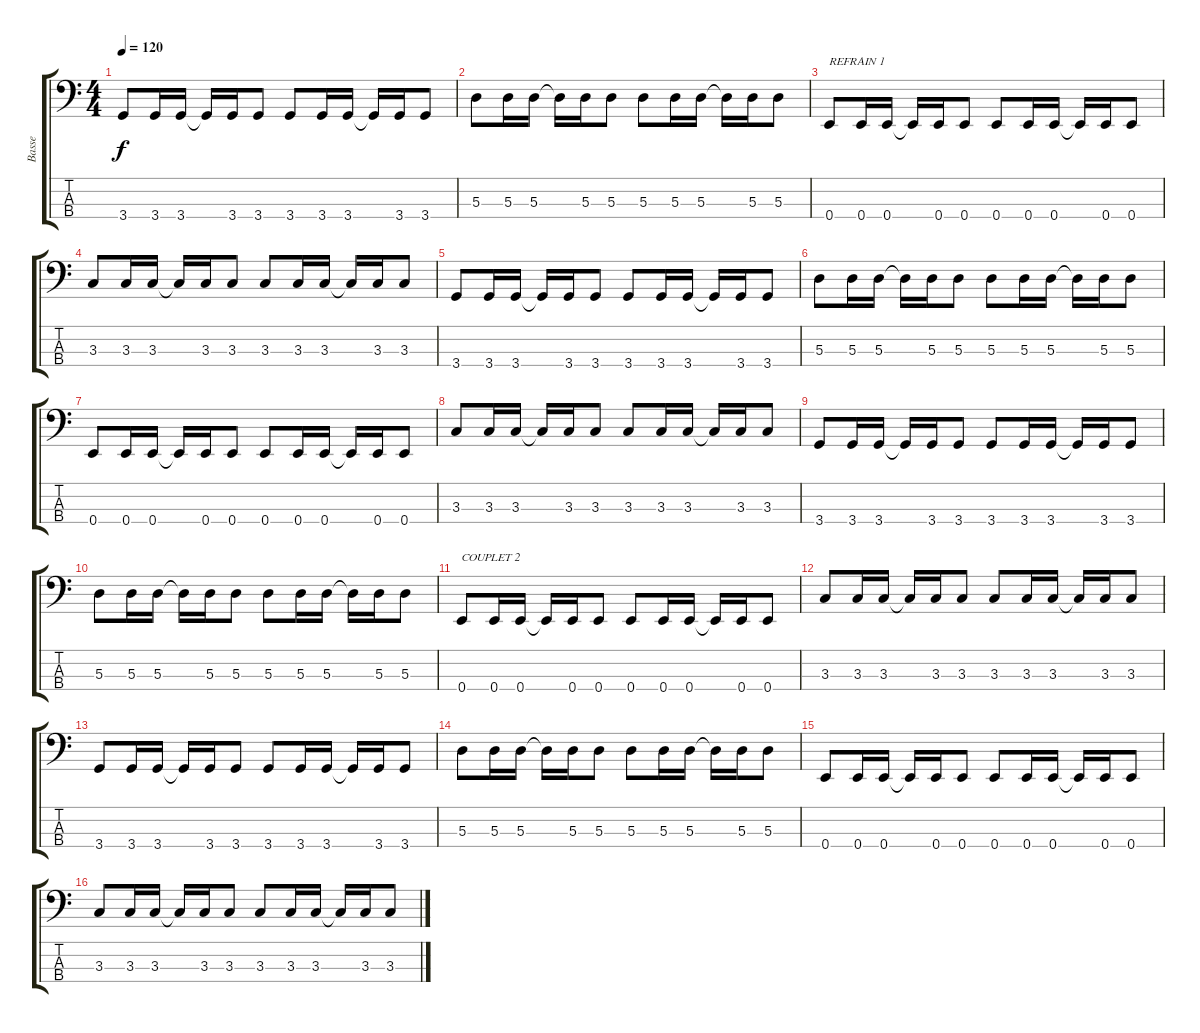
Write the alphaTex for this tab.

\track ("Basse" "Basse") {instrument electricbasspick}
\staff {score tabs}
\tuning (G2 D2 A1 E1) {hide}
\ts (4 4)
\tempo 120
\clef f4
\ks c
3.4.8{dy f} 3.4.16 3.4.16 3.4{t}.16 3.4.16 3.4.8 3.4.8 3.4.16 3.4.16 3.4{t}.16 3.4.16 3.4.8 |
5.3.8 5.3.16 5.3.16 5.3{t}.16 5.3.16 5.3.8 5.3.8 5.3.16 5.3.16 5.3{t}.16 5.3.16 5.3.8 |
0.4.8{txt "REFRAIN 1"} 0.4.16 0.4.16 0.4{t}.16 0.4.16 0.4.8 0.4.8 0.4.16 0.4.16 0.4{t}.16 0.4.16 0.4.8 |
3.3.8 3.3.16 3.3.16 3.3{t}.16 3.3.16 3.3.8 3.3.8 3.3.16 3.3.16 3.3{t}.16 3.3.16 3.3.8 |
3.4.8 3.4.16 3.4.16 3.4{t}.16 3.4.16 3.4.8 3.4.8 3.4.16 3.4.16 3.4{t}.16 3.4.16 3.4.8 |
5.3.8 5.3.16 5.3.16 5.3{t}.16 5.3.16 5.3.8 5.3.8 5.3.16 5.3.16 5.3{t}.16 5.3.16 5.3.8 |
0.4.8 0.4.16 0.4.16 0.4{t}.16 0.4.16 0.4.8 0.4.8 0.4.16 0.4.16 0.4{t}.16 0.4.16 0.4.8 |
3.3.8 3.3.16 3.3.16 3.3{t}.16 3.3.16 3.3.8 3.3.8 3.3.16 3.3.16 3.3{t}.16 3.3.16 3.3.8 |
3.4.8 3.4.16 3.4.16 3.4{t}.16 3.4.16 3.4.8 3.4.8 3.4.16 3.4.16 3.4{t}.16 3.4.16 3.4.8 |
5.3.8 5.3.16 5.3.16 5.3{t}.16 5.3.16 5.3.8 5.3.8 5.3.16 5.3.16 5.3{t}.16 5.3.16 5.3.8 |
0.4.8{txt "COUPLET 2"} 0.4.16 0.4.16 0.4{t}.16 0.4.16 0.4.8 0.4.8 0.4.16 0.4.16 0.4{t}.16 0.4.16 0.4.8 |
3.3.8 3.3.16 3.3.16 3.3{t}.16 3.3.16 3.3.8 3.3.8 3.3.16 3.3.16 3.3{t}.16 3.3.16 3.3.8 |
3.4.8 3.4.16 3.4.16 3.4{t}.16 3.4.16 3.4.8 3.4.8 3.4.16 3.4.16 3.4{t}.16 3.4.16 3.4.8 |
5.3.8 5.3.16 5.3.16 5.3{t}.16 5.3.16 5.3.8 5.3.8 5.3.16 5.3.16 5.3{t}.16 5.3.16 5.3.8 |
0.4.8 0.4.16 0.4.16 0.4{t}.16 0.4.16 0.4.8 0.4.8 0.4.16 0.4.16 0.4{t}.16 0.4.16 0.4.8 |
3.3.8 3.3.16 3.3.16 3.3{t}.16 3.3.16 3.3.8 3.3.8 3.3.16 3.3.16 3.3{t}.16 3.3.16 3.3.8
